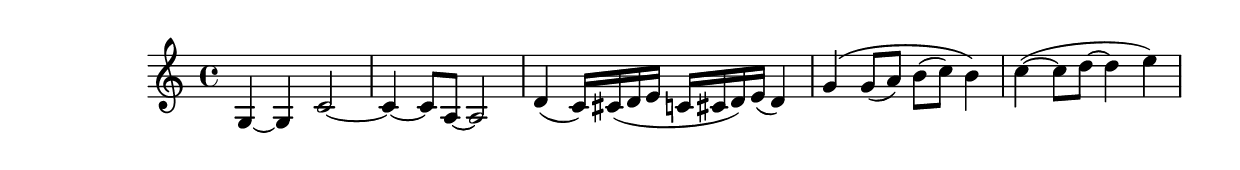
\version "2.20.0"

\relative c' {
    % ~ represents tie
    \time 4/4
    g4~ g c2~ | c4~ c8 a~ a2 |

    % slur - (), starting note needs an ( suffixed to it eg: `a(` and the ending note has ) suffixed to it eg: c)
    d4( c16) cis( d e c cis d) e( d4) 

    % phrasing with slur use \( and \) instead of ( and )
    g4\( g8( a) b( c) b4\)

    % ties in slurs
    c4~( c8 d~ d4 e)
}